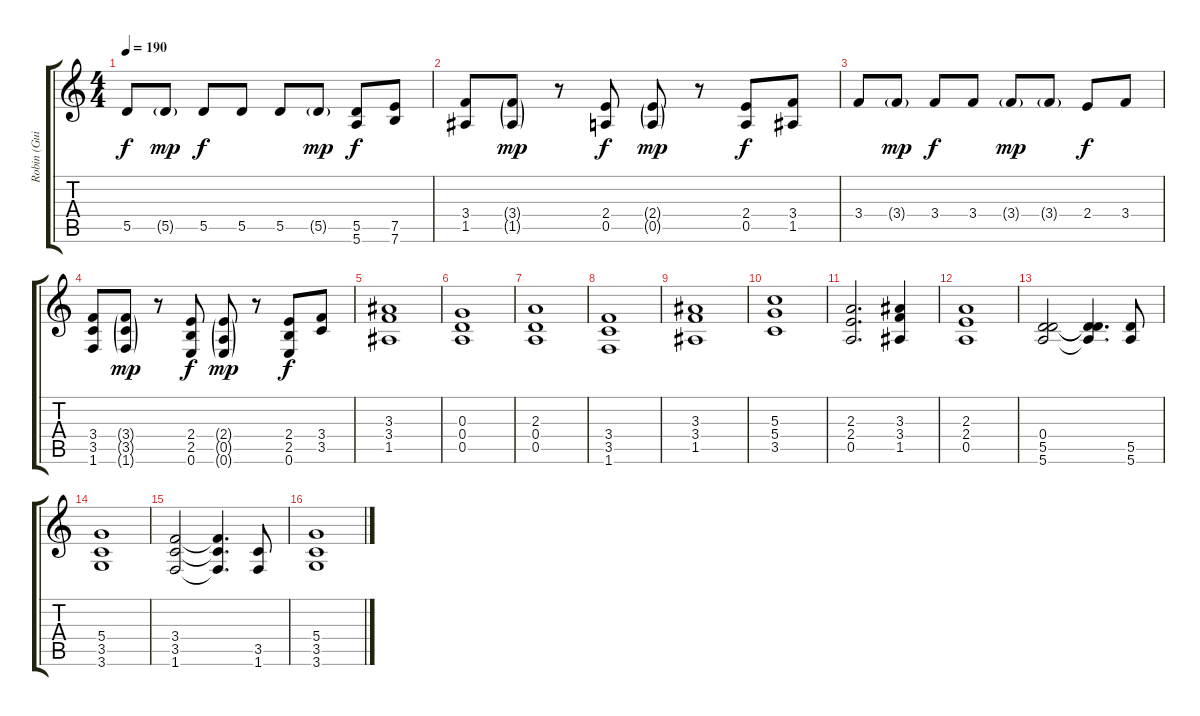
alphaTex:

\track ("Robin (Guitar)" "Robin (Gui") {instrument distortionguitar}
\staff {score tabs}
\tuning (E4 B3 G3 D3 A2 E2) {hide}
\ts (4 4)
\tempo 190
\clef g2
\ks c
5.5.8{dy f} 5.5{g}.8{dy mp} 5.5.8{dy f} 5.5.8 5.5.8 5.5{g}.8{dy mp} (5.5 5.6).8{dy f} (7.5 7.6).8 |
(3.4 1.5).8 (3.4{g} 1.5{g}).8{dy mp} r.8 (2.4 0.5).8{dy f} (2.4{g} 0.5{g}).8{dy mp} r.8 (2.4 0.5).8{dy f} (3.4 1.5).8 |
3.4.8 3.4{g}.8{dy mp} 3.4.8{dy f} 3.4.8 3.4{g}.8{dy mp} 3.4{g}.8 2.4.8{dy f} 3.4.8 |
(3.4 3.5 1.6).8 (3.4{g} 3.5{g} 1.6{g}).8{dy mp} r.8 (2.4 2.5 0.6).8{dy f} (2.4{g} 0.5{g} 0.6{g}).8{dy mp} r.8 (2.4 2.5 0.6).8{dy f} (3.4 3.5).8 |
(3.3 3.4 1.5).1 |
(0.3 0.4 0.5).1 |
(2.3 0.4 0.5).1 |
(3.4 3.5 1.6).1 |
(3.3 3.4 1.5).1 |
(5.3 5.4 3.5).1 |
(2.3 2.4 0.5).2{d} (3.3 3.4 1.5).4 |
(2.3 2.4 0.5).1 |
(0.4 5.5 5.6).2 (0.4{t} 5.5{t} 5.6{t}).4{d} (5.5 5.6).8 |
(5.4 3.5 3.6).1 |
(3.4 3.5 1.6).2 (3.4{t} 3.5{t} 1.6{t}).4{d} (3.5 1.6).8 |
(5.4 3.5 3.6).1
